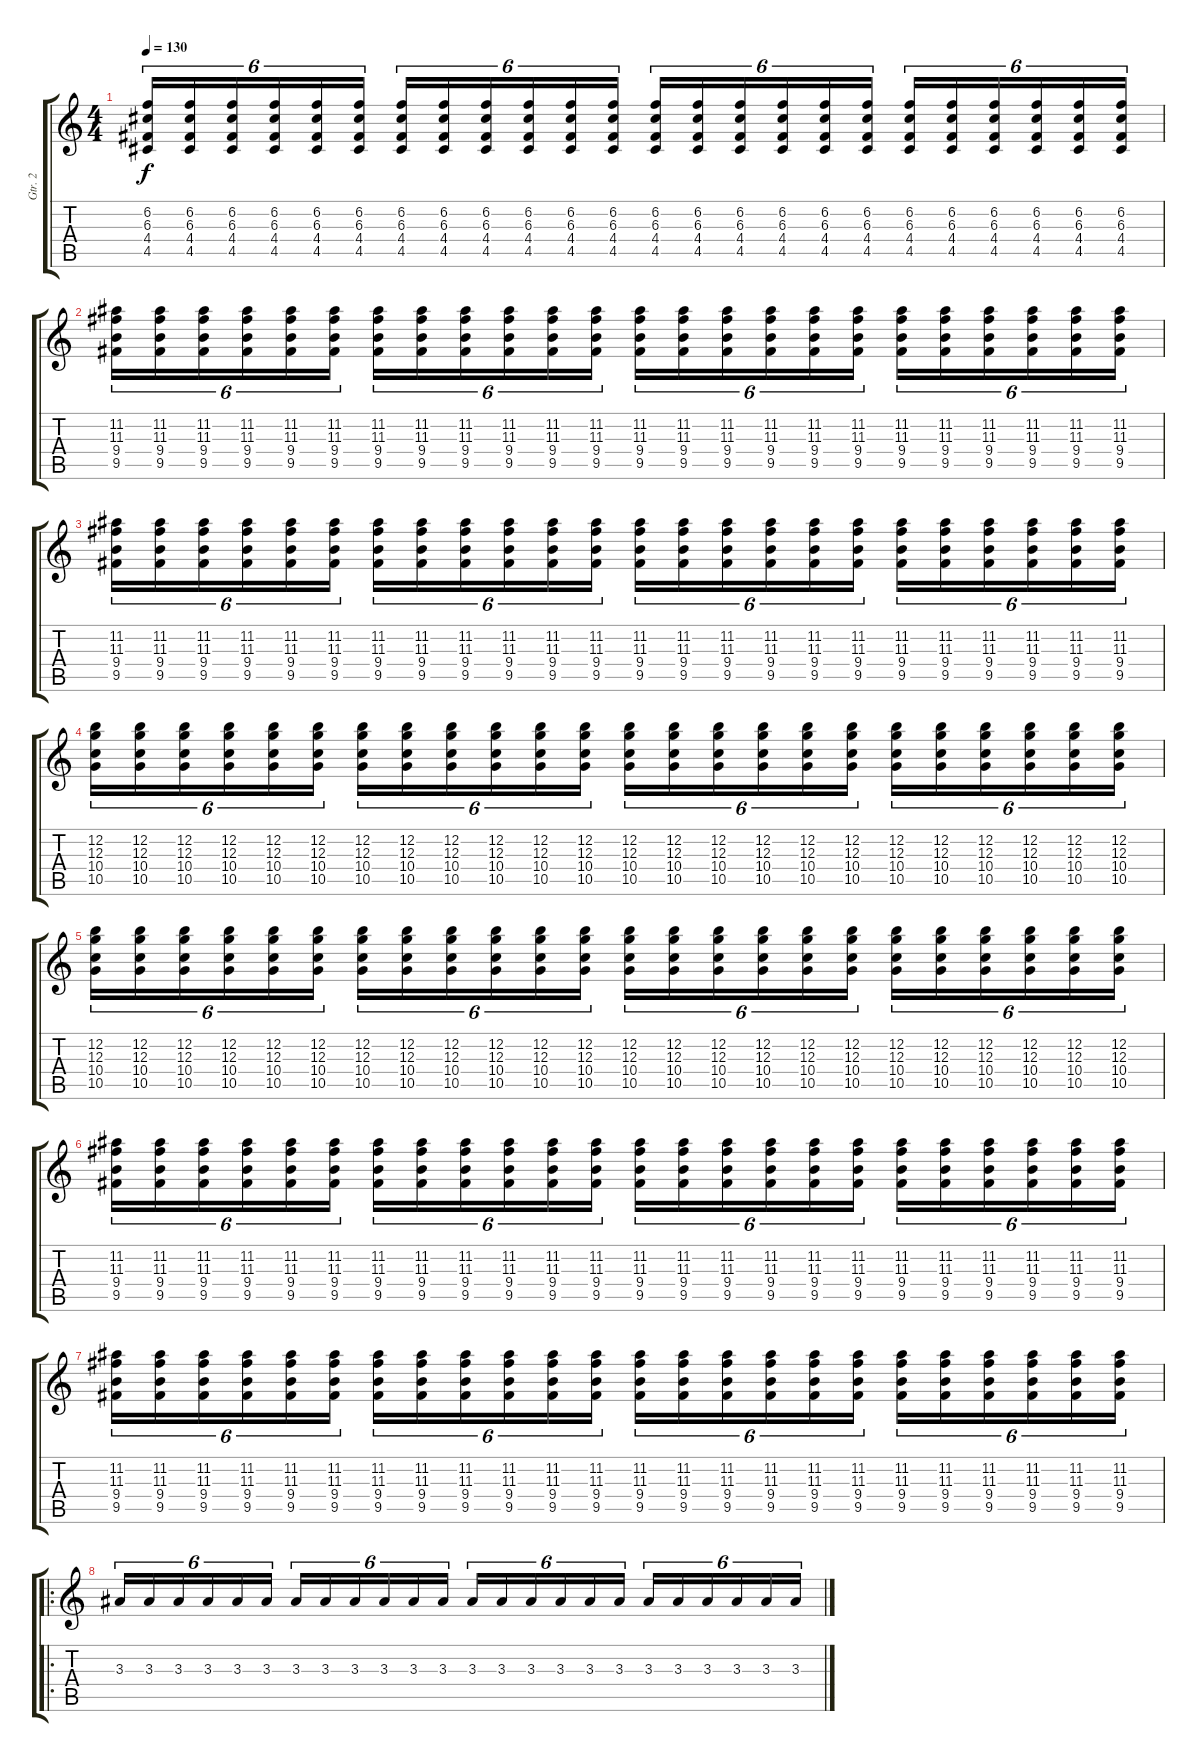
\track ("Gtr. 2" "Gtr. 2") {instrument distortionguitar}
\staff {score tabs}
\tuning (E4 B3 G3 D3 A2 E2) {hide}
\ts (4 4)
\tempo 130
\clef g2
\ks c
(6.2 6.3 4.4 4.5).16{tu (6 4) dy f} (6.2 6.3 4.4 4.5).16{tu (6 4)} (6.2 6.3 4.4 4.5).16{tu (6 4)} (6.2 6.3 4.4 4.5).16{tu (6 4)} (6.2 6.3 4.4 4.5).16{tu (6 4)} (6.2 6.3 4.4 4.5).16{tu (6 4)} (6.2 6.3 4.4 4.5).16{tu (6 4)} (6.2 6.3 4.4 4.5).16{tu (6 4)} (6.2 6.3 4.4 4.5).16{tu (6 4)} (6.2 6.3 4.4 4.5).16{tu (6 4)} (6.2 6.3 4.4 4.5).16{tu (6 4)} (6.2 6.3 4.4 4.5).16{tu (6 4)} (6.2 6.3 4.4 4.5).16{tu (6 4)} (6.2 6.3 4.4 4.5).16{tu (6 4)} (6.2 6.3 4.4 4.5).16{tu (6 4)} (6.2 6.3 4.4 4.5).16{tu (6 4)} (6.2 6.3 4.4 4.5).16{tu (6 4)} (6.2 6.3 4.4 4.5).16{tu (6 4)} (6.2 6.3 4.4 4.5).16{tu (6 4)} (6.2 6.3 4.4 4.5).16{tu (6 4)} (6.2 6.3 4.4 4.5).16{tu (6 4)} (6.2 6.3 4.4 4.5).16{tu (6 4)} (6.2 6.3 4.4 4.5).16{tu (6 4)} (6.2 6.3 4.4 4.5).16{tu (6 4)} |
(11.2 11.3 9.4 9.5).16{tu (6 4)} (11.2 11.3 9.4 9.5).16{tu (6 4)} (11.2 11.3 9.4 9.5).16{tu (6 4)} (11.2 11.3 9.4 9.5).16{tu (6 4)} (11.2 11.3 9.4 9.5).16{tu (6 4)} (11.2 11.3 9.4 9.5).16{tu (6 4)} (11.2 11.3 9.4 9.5).16{tu (6 4)} (11.2 11.3 9.4 9.5).16{tu (6 4)} (11.2 11.3 9.4 9.5).16{tu (6 4)} (11.2 11.3 9.4 9.5).16{tu (6 4)} (11.2 11.3 9.4 9.5).16{tu (6 4)} (11.2 11.3 9.4 9.5).16{tu (6 4)} (11.2 11.3 9.4 9.5).16{tu (6 4)} (11.2 11.3 9.4 9.5).16{tu (6 4)} (11.2 11.3 9.4 9.5).16{tu (6 4)} (11.2 11.3 9.4 9.5).16{tu (6 4)} (11.2 11.3 9.4 9.5).16{tu (6 4)} (11.2 11.3 9.4 9.5).16{tu (6 4)} (11.2 11.3 9.4 9.5).16{tu (6 4)} (11.2 11.3 9.4 9.5).16{tu (6 4)} (11.2 11.3 9.4 9.5).16{tu (6 4)} (11.2 11.3 9.4 9.5).16{tu (6 4)} (11.2 11.3 9.4 9.5).16{tu (6 4)} (11.2 11.3 9.4 9.5).16{tu (6 4)} |
(11.2 11.3 9.4 9.5).16{tu (6 4)} (11.2 11.3 9.4 9.5).16{tu (6 4)} (11.2 11.3 9.4 9.5).16{tu (6 4)} (11.2 11.3 9.4 9.5).16{tu (6 4)} (11.2 11.3 9.4 9.5).16{tu (6 4)} (11.2 11.3 9.4 9.5).16{tu (6 4)} (11.2 11.3 9.4 9.5).16{tu (6 4)} (11.2 11.3 9.4 9.5).16{tu (6 4)} (11.2 11.3 9.4 9.5).16{tu (6 4)} (11.2 11.3 9.4 9.5).16{tu (6 4)} (11.2 11.3 9.4 9.5).16{tu (6 4)} (11.2 11.3 9.4 9.5).16{tu (6 4)} (11.2 11.3 9.4 9.5).16{tu (6 4)} (11.2 11.3 9.4 9.5).16{tu (6 4)} (11.2 11.3 9.4 9.5).16{tu (6 4)} (11.2 11.3 9.4 9.5).16{tu (6 4)} (11.2 11.3 9.4 9.5).16{tu (6 4)} (11.2 11.3 9.4 9.5).16{tu (6 4)} (11.2 11.3 9.4 9.5).16{tu (6 4)} (11.2 11.3 9.4 9.5).16{tu (6 4)} (11.2 11.3 9.4 9.5).16{tu (6 4)} (11.2 11.3 9.4 9.5).16{tu (6 4)} (11.2 11.3 9.4 9.5).16{tu (6 4)} (11.2 11.3 9.4 9.5).16{tu (6 4)} |
(12.2 12.3 10.4 10.5).16{tu (6 4)} (12.2 12.3 10.4 10.5).16{tu (6 4)} (12.2 12.3 10.4 10.5).16{tu (6 4)} (12.2 12.3 10.4 10.5).16{tu (6 4)} (12.2 12.3 10.4 10.5).16{tu (6 4)} (12.2 12.3 10.4 10.5).16{tu (6 4)} (12.2 12.3 10.4 10.5).16{tu (6 4)} (12.2 12.3 10.4 10.5).16{tu (6 4)} (12.2 12.3 10.4 10.5).16{tu (6 4)} (12.2 12.3 10.4 10.5).16{tu (6 4)} (12.2 12.3 10.4 10.5).16{tu (6 4)} (12.2 12.3 10.4 10.5).16{tu (6 4)} (12.2 12.3 10.4 10.5).16{tu (6 4)} (12.2 12.3 10.4 10.5).16{tu (6 4)} (12.2 12.3 10.4 10.5).16{tu (6 4)} (12.2 12.3 10.4 10.5).16{tu (6 4)} (12.2 12.3 10.4 10.5).16{tu (6 4)} (12.2 12.3 10.4 10.5).16{tu (6 4)} (12.2 12.3 10.4 10.5).16{tu (6 4)} (12.2 12.3 10.4 10.5).16{tu (6 4)} (12.2 12.3 10.4 10.5).16{tu (6 4)} (12.2 12.3 10.4 10.5).16{tu (6 4)} (12.2 12.3 10.4 10.5).16{tu (6 4)} (12.2 12.3 10.4 10.5).16{tu (6 4)} |
(12.2 12.3 10.4 10.5).16{tu (6 4)} (12.2 12.3 10.4 10.5).16{tu (6 4)} (12.2 12.3 10.4 10.5).16{tu (6 4)} (12.2 12.3 10.4 10.5).16{tu (6 4)} (12.2 12.3 10.4 10.5).16{tu (6 4)} (12.2 12.3 10.4 10.5).16{tu (6 4)} (12.2 12.3 10.4 10.5).16{tu (6 4)} (12.2 12.3 10.4 10.5).16{tu (6 4)} (12.2 12.3 10.4 10.5).16{tu (6 4)} (12.2 12.3 10.4 10.5).16{tu (6 4)} (12.2 12.3 10.4 10.5).16{tu (6 4)} (12.2 12.3 10.4 10.5).16{tu (6 4)} (12.2 12.3 10.4 10.5).16{tu (6 4)} (12.2 12.3 10.4 10.5).16{tu (6 4)} (12.2 12.3 10.4 10.5).16{tu (6 4)} (12.2 12.3 10.4 10.5).16{tu (6 4)} (12.2 12.3 10.4 10.5).16{tu (6 4)} (12.2 12.3 10.4 10.5).16{tu (6 4)} (12.2 12.3 10.4 10.5).16{tu (6 4)} (12.2 12.3 10.4 10.5).16{tu (6 4)} (12.2 12.3 10.4 10.5).16{tu (6 4)} (12.2 12.3 10.4 10.5).16{tu (6 4)} (12.2 12.3 10.4 10.5).16{tu (6 4)} (12.2 12.3 10.4 10.5).16{tu (6 4)} |
(11.2 11.3 9.4 9.5).16{tu (6 4)} (11.2 11.3 9.4 9.5).16{tu (6 4)} (11.2 11.3 9.4 9.5).16{tu (6 4)} (11.2 11.3 9.4 9.5).16{tu (6 4)} (11.2 11.3 9.4 9.5).16{tu (6 4)} (11.2 11.3 9.4 9.5).16{tu (6 4)} (11.2 11.3 9.4 9.5).16{tu (6 4)} (11.2 11.3 9.4 9.5).16{tu (6 4)} (11.2 11.3 9.4 9.5).16{tu (6 4)} (11.2 11.3 9.4 9.5).16{tu (6 4)} (11.2 11.3 9.4 9.5).16{tu (6 4)} (11.2 11.3 9.4 9.5).16{tu (6 4)} (11.2 11.3 9.4 9.5).16{tu (6 4)} (11.2 11.3 9.4 9.5).16{tu (6 4)} (11.2 11.3 9.4 9.5).16{tu (6 4)} (11.2 11.3 9.4 9.5).16{tu (6 4)} (11.2 11.3 9.4 9.5).16{tu (6 4)} (11.2 11.3 9.4 9.5).16{tu (6 4)} (11.2 11.3 9.4 9.5).16{tu (6 4)} (11.2 11.3 9.4 9.5).16{tu (6 4)} (11.2 11.3 9.4 9.5).16{tu (6 4)} (11.2 11.3 9.4 9.5).16{tu (6 4)} (11.2 11.3 9.4 9.5).16{tu (6 4)} (11.2 11.3 9.4 9.5).16{tu (6 4)} |
(11.2 11.3 9.4 9.5).16{tu (6 4)} (11.2 11.3 9.4 9.5).16{tu (6 4)} (11.2 11.3 9.4 9.5).16{tu (6 4)} (11.2 11.3 9.4 9.5).16{tu (6 4)} (11.2 11.3 9.4 9.5).16{tu (6 4)} (11.2 11.3 9.4 9.5).16{tu (6 4)} (11.2 11.3 9.4 9.5).16{tu (6 4)} (11.2 11.3 9.4 9.5).16{tu (6 4)} (11.2 11.3 9.4 9.5).16{tu (6 4)} (11.2 11.3 9.4 9.5).16{tu (6 4)} (11.2 11.3 9.4 9.5).16{tu (6 4)} (11.2 11.3 9.4 9.5).16{tu (6 4)} (11.2 11.3 9.4 9.5).16{tu (6 4)} (11.2 11.3 9.4 9.5).16{tu (6 4)} (11.2 11.3 9.4 9.5).16{tu (6 4)} (11.2 11.3 9.4 9.5).16{tu (6 4)} (11.2 11.3 9.4 9.5).16{tu (6 4)} (11.2 11.3 9.4 9.5).16{tu (6 4)} (11.2 11.3 9.4 9.5).16{tu (6 4)} (11.2 11.3 9.4 9.5).16{tu (6 4)} (11.2 11.3 9.4 9.5).16{tu (6 4)} (11.2 11.3 9.4 9.5).16{tu (6 4)} (11.2 11.3 9.4 9.5).16{tu (6 4)} (11.2 11.3 9.4 9.5).16{tu (6 4)} |
\ro
3.3.16{tu (6 4)} 3.3.16{tu (6 4)} 3.3.16{tu (6 4)} 3.3.16{tu (6 4)} 3.3.16{tu (6 4)} 3.3.16{tu (6 4)} 3.3.16{tu (6 4)} 3.3.16{tu (6 4)} 3.3.16{tu (6 4)} 3.3.16{tu (6 4)} 3.3.16{tu (6 4)} 3.3.16{tu (6 4)} 3.3.16{tu (6 4)} 3.3.16{tu (6 4)} 3.3.16{tu (6 4)} 3.3.16{tu (6 4)} 3.3.16{tu (6 4)} 3.3.16{tu (6 4)} 3.3.16{tu (6 4)} 3.3.16{tu (6 4)} 3.3.16{tu (6 4)} 3.3.16{tu (6 4)} 3.3.16{tu (6 4)} 3.3.16{tu (6 4)}
